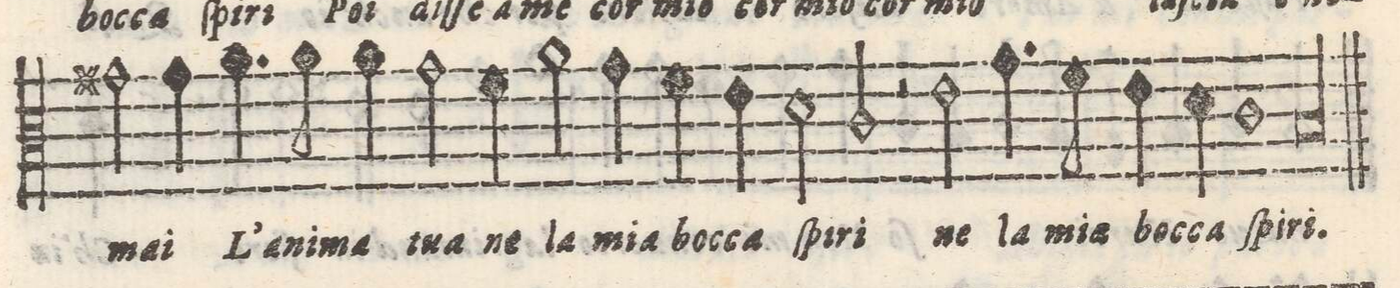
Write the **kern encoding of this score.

**kern	**text
*I"ALTO	*
*clefC3	*
*k[]	*
*met(c)	*
*M2/1	*
2g#X\	-ma-
=18-	=18-
4g#\	-i
4.a\	L`a-
8a\	-ni-
4a\	-ma
2gny\	tua
4f\	ne
2a\	la
=19-	=19-
4g\	mia
4f\	boc-
4e\	-ca
2d\	ſpi-
2c/	-ri
=20-	=20-
2r	.
2e\	ne
4.g\	la
8f\	mia
4e\	boc-
4d\	-ca
=21-	=21-
1c	ſpi-
0.B	-ri.
=22-	=22-
=-	=-
*-	*-
